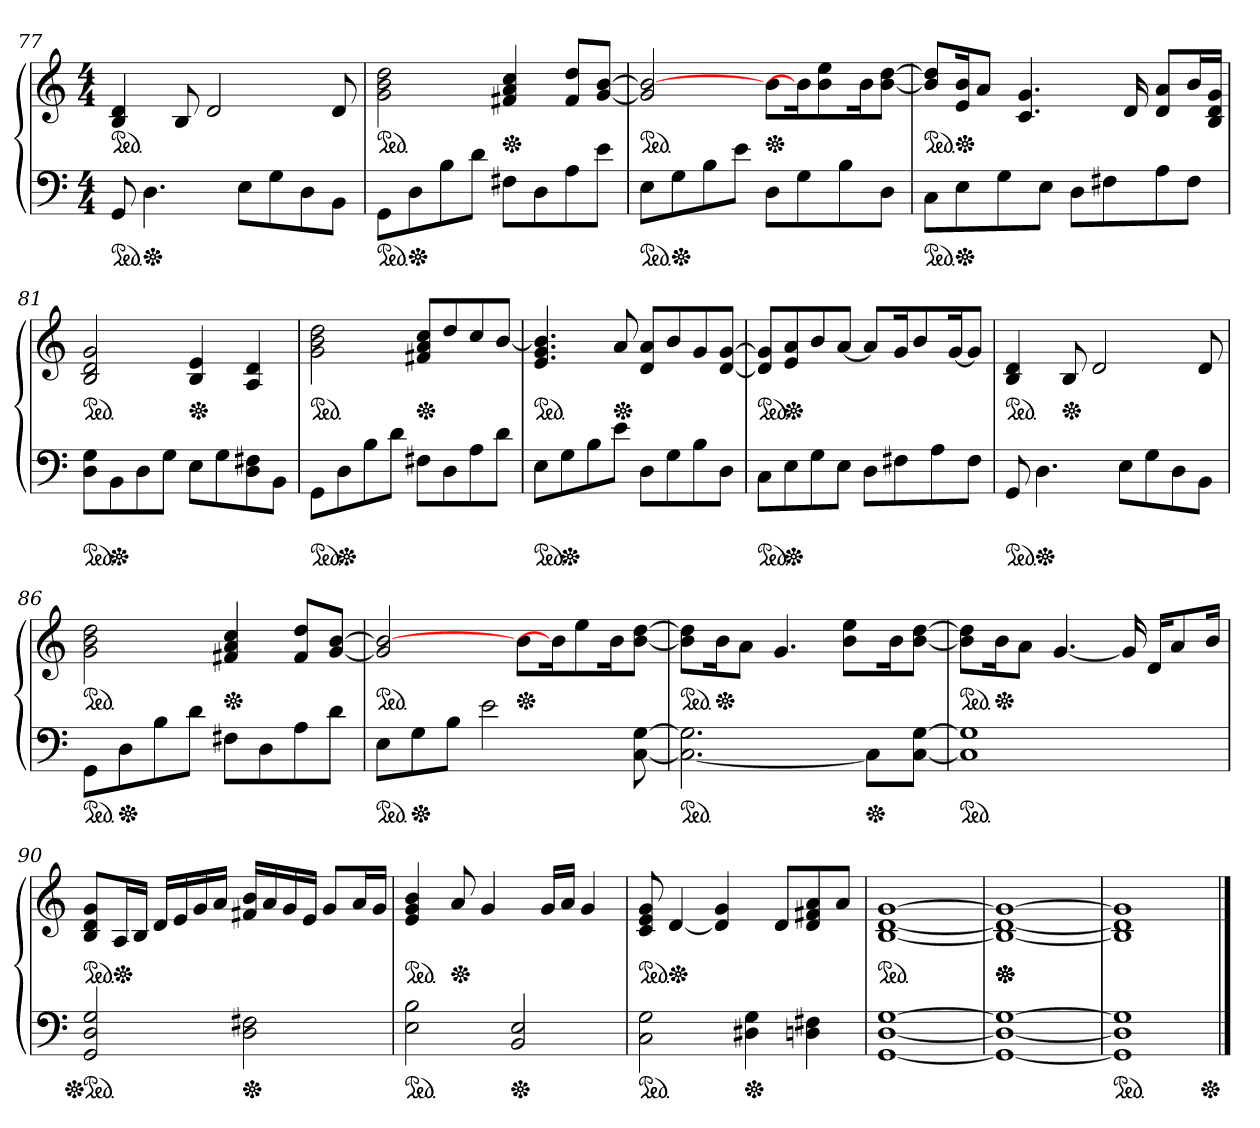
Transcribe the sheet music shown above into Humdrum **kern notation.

**kern	**kern
*part1	*part1
*staff2	*staff1
*clefF4	*clefG2
*M4/4	*M4/4
*ped	*
*	*ped
=77	=77
8GG/	4B/ 4d/
*Xped	*
4.D\	.
.	8B/
.	2d/
8E\L	.
8G\	.
8D\	.
8BB\J	8d/
=78	=78
*ped	*
*	*ped
8GG\L	2g\ 2b\ 2dd\
*Xped	*
8D\	.
8B\	.
8d\J	.
*	*Xped
8F#\L	4f#/ 4a/ 4cc/
8D\	.
8A\	8f#/ 8dd/L
8e\J	[8g/ [8b/J
=79	=79
*ped	*
*	*ped
8E\L	2g]/ 2b_/
*Xped	*
8G\	.
8B\	.
8e\J	.
*	*Xped
8D\L	8b\L
8G\	16b\k]
.	8b\ 8ee\
8B\	.
.	16b\k
8D\J	[8b\ [8dd\J
!!LO:LB:g=z
=80	=80
*ped	*
*	*ped
8C\L	8b]/ 8dd]/L
*Xped	*
*	*Xped
8E\	16e/ 16b/k
.	8a/J
8G\	.
.	4.c/ 4.g/
8E\J	.
8D\L	.
8F#\	.
.	16d/
8A\	8d/ 8a/L
8F#\J	16b/L
.	16B/ 16d/ 16g/JJ
=81	=81
*ped	*
*	*ped
8D\ 8G\L	2B/ 2d/ 2g/
*Xped	*
8BB\	.
8D\	.
8G\J	.
*	*Xped
8E\L	4B/ 4e/
8G\	.
8D\ 8F#\	4A/ 4d/
8BB\J	.
=82	=82
*ped	*
*	*ped
8GG\L	2g\ 2b\ 2dd\
*Xped	*
8D\	.
8B\	.
8d\J	.
*	*Xped
8F#\L	8f#/ 8a/ 8cc/L
8D\	8dd/
8A\	8cc/
8d\J	[8b/J
=83	=83
*ped	*
*	*ped
8E\L	4.e/ 4.g/ 4.b]/
*Xped	*
8G\	.
8B\	.
*	*Xped
8e\J	8a/
8D\L	8d/ 8a/L
8G\	8b/
8B\	8g/
8D\J	[8d/ [8g/J
=84	=84
*ped	*
*	*ped
8C\L	8d]/ 8g]/L
*Xped	*
*	*Xped
8E\	8e/ 8a/
8G\	8b/
8E\J	[8a/J
8D\L	8a/L]
8F#\	16g/k
.	8b/
8A\	.
.	[16g/k
8F#\J	8g/J]
!!LO:LB:g=z
=85	=85
*ped	*
*	*ped
8GG/	4B/ 4d/
*Xped	*
4.D\	.
*	*Xped
.	8B/
.	2d/
8E\L	.
8G\	.
8D\	.
8BB\J	8d/
=86	=86
*ped	*
*	*ped
8GG\L	2g\ 2b\ 2dd\
*Xped	*
8D\	.
8B\	.
8d\J	.
*	*Xped
8F#\L	4f#/ 4a/ 4cc/
8D\	.
8A\	8f#/ 8dd/L
8d\J	[8g/ [8b/J
=87	=87
*ped	*
*	*ped
8E\L	2g]/ 2b_/
*Xped	*
8G\	.
8B\J	.
2e\	.
*	*Xped
.	8b\L
.	16b\k]
.	8ee\
.	16b\k
[8C\ [8G\	[8b\ [8dd\J
=88	=88
*ped	*
*	*ped
2.C_\ 2.G]\	8b]\ 8dd]\L
*	*Xped
.	16b\k
.	8a\J
.	4.g/
.	8b\ 8ee\L
*Xped	*
8C\L]	.
.	16b\k
[8C\ [8G\J	[8b\ [8dd\J
=89	=89
*ped	*
*	*ped
1C] 1G]	8b]\ 8dd]\L
*	*Xped
.	16b\k
.	8a\J
.	[4.g/
.	16g/]
.	16d/KL
.	8a/
.	16b/Jk
!!LO:LB:g=z
=90	=90
*Xped	*
*ped	*
*	*ped
2GG/ 2D/ 2G/	8B/ 8d/ 8g/L
*	*Xped
.	16A/L
.	16B/JJ
.	16d/LL
.	16e/
.	16g/
.	16a/JJ
*Xped	*
2D\ 2F#\	16f#/ 16b/LL
.	16a/
.	16g/
.	16e/JJ
.	8g/L
.	16a/L
.	16g/JJ
=91	=91
*ped	*
*	*ped
2E\ 2B\	4e/ 4g/ 4b/
*	*Xped
.	8a/
.	4g/
*Xped	*
2BB/ 2E/	.
.	16g/LL
.	16a/JJ
.	4g/
=92	=92
*ped	*
*	*ped
2C\ 2G\	8c/ 8e/ 8g/
*	*Xped
.	[4d/
.	4d]/ 4g/
*Xped	*
4D#X\ 4G\	.
.	8d/L
4Dn\ 4F#\	8d/ 8f#/ 8a/
.	8a/J
=93	=93
*	*ped
[1GG [1D [1G	[1B [1d [1g
=94	=94
*	*Xped
*	*Xped
1GG_ 1D_ 1G_	1B_ 1d_ 1g_
=95	=95
*ped	*
1GG] 1D] 1G]	1B] 1d] 1g]
*Xped	*
==	==
*-	*-
